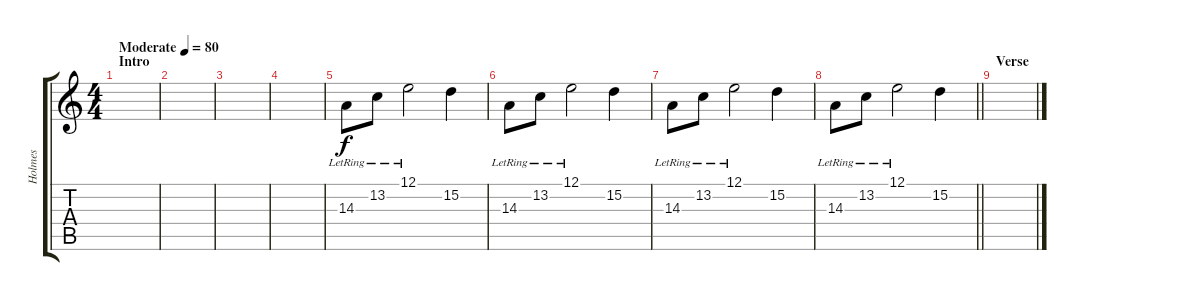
\track ("Holmes" "Holmes") {instrument electricpiano1}
\staff {score tabs}
\tuning (E4 B3 G3 D3 A2 E2) {hide}
\ts (4 4)
\section ("" "Intro")
\tempo (80 "Moderate")
\clef g2
\ks c
|
|
|
|
14.3{lr}.8 13.2{lr}.8 12.1{lr}.2 15.2.4 |
14.3{lr}.8 13.2{lr}.8 12.1{lr}.2 15.2.4 |
14.3{lr}.8 13.2{lr}.8 12.1{lr}.2 15.2.4 |
\barLineRight lightlight
14.3{lr}.8 13.2{lr}.8 12.1{lr}.2 15.2.4 |
\section ("" "Verse")
